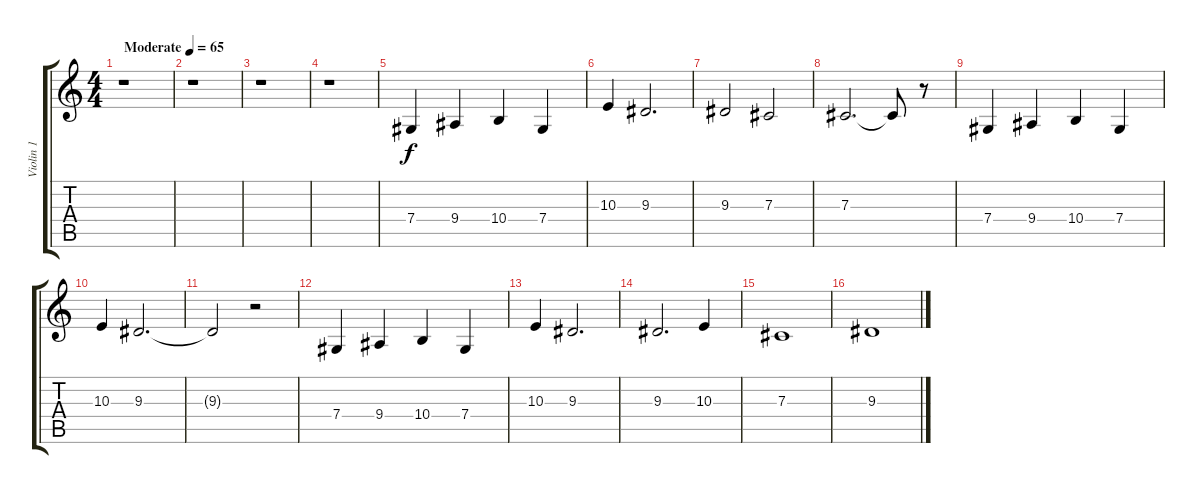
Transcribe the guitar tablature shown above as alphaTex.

\track ("Violin 1" "Violin 1") {instrument violin}
\staff {score tabs}
\tuning (Eb4 Bb3 Gb3 Db3 Ab2 Eb2) {hide}
\ts (4 4)
\tempo (65 "Moderate")
\clef g2
\ks c
r.1{dy f instrument violin} |
r.1 |
r.1 |
r.1 |
7.4.4 9.4.4 10.4.4 7.4.4 |
10.3.4 9.3.2{d} |
9.3.2 7.3.2 |
7.3.2{d} 7.3{t}.8 r.8 |
7.4.4 9.4.4 10.4.4 7.4.4 |
10.3.4 9.3.2{d} |
9.3{t}.2 r.2 |
7.4.4 9.4.4 10.4.4 7.4.4 |
10.3.4 9.3.2{d} |
9.3.2{d} 10.3.4 |
7.3.1 |
9.3.1
